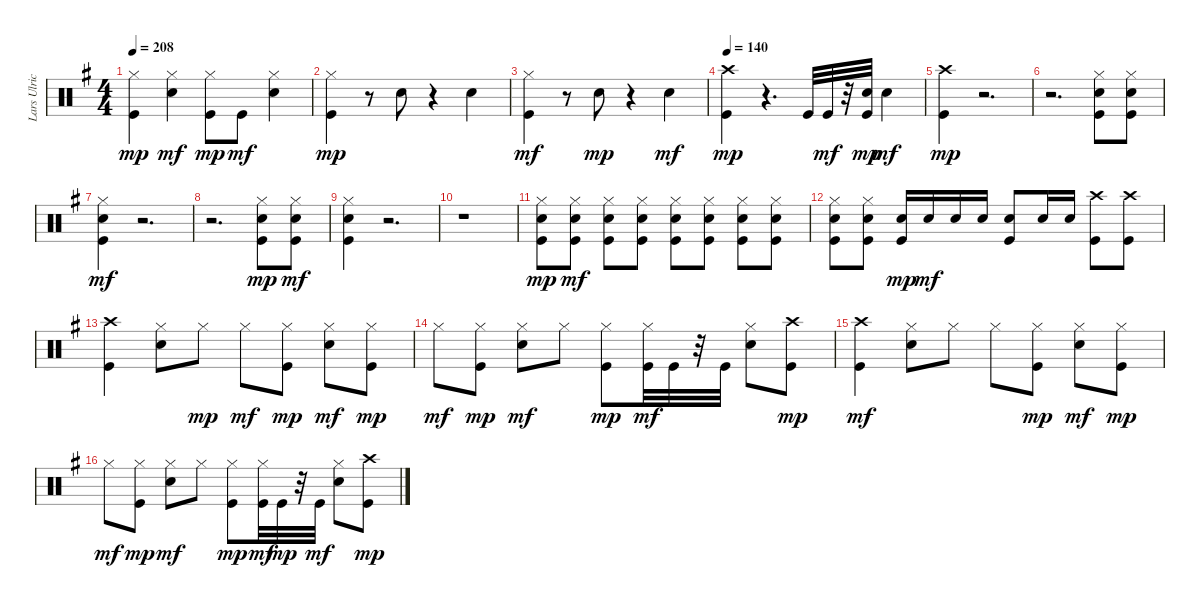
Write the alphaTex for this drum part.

\track ("Lars Ulrich" "Lars Ulric") {instrument percussion}
\staff {score}
\articulation defaults
\ts (4 4)
\tempo 208
\clef neutral
\ks eminor
("Hi-Hat (closed)" "Kick (hit)").4{dy mp} ("Snare (hit) 2" "Hi-Hat (closed)").4{dy mf} ("Hi-Hat (closed)" "Kick (hit)").8{dy mp} "Kick (hit)".8{dy mf} ("Snare (hit) 2" "Hi-Hat (closed)").4 |
("Hi-Hat (closed)" "Kick (hit)").4{dy mp} r.8 "Snare (hit) 2".8 r.4 "Snare (hit) 2".4 |
("Hi-Hat (closed)" "Kick (hit)").4{dy mf} r.8 "Snare (hit) 2".8{dy mp} r.4 "Snare (hit) 2".4{dy mf} |
\tempo 140
("Crash high (hit)" "Kick (hit)").4{dy mp} r.4{d} "Kick (hit)".32 "Kick (hit)".32{dy mf} r.32 ("Kick (hit)" "Snare (hit) 2").32{dy mp} "Snare (hit) 2".4{dy mf} |
("Crash high (hit)" "Kick (hit)").4{dy mp} r.2{d} |
r.2{d} ("Snare (hit) 2" "Hi-Hat (closed)" "Kick (hit)").8 ("Snare (hit) 2" "Hi-Hat (closed)" "Kick (hit)").8 |
("Snare (hit) 2" "Hi-Hat (closed)" "Kick (hit)").4{dy mf} r.2{d} |
r.2{d} ("Snare (hit) 2" "Hi-Hat (closed)" "Kick (hit)").8{dy mp} ("Snare (hit) 2" "Hi-Hat (closed)" "Kick (hit)").8{dy mf} |
("Snare (hit) 2" "Hi-Hat (closed)" "Kick (hit)").4 r.2{d} |
r.1 |
("Snare (hit) 2" "Hi-Hat (closed)" "Kick (hit)").8{dy mp} ("Snare (hit) 2" "Hi-Hat (closed)" "Kick (hit)").8{dy mf} ("Snare (hit) 2" "Hi-Hat (closed)" "Kick (hit)").8 ("Snare (hit) 2" "Hi-Hat (closed)" "Kick (hit)").8 ("Snare (hit) 2" "Hi-Hat (closed)" "Kick (hit)").8 ("Snare (hit) 2" "Hi-Hat (closed)" "Kick (hit)").8 ("Snare (hit) 2" "Hi-Hat (closed)" "Kick (hit)").8 ("Snare (hit) 2" "Hi-Hat (closed)" "Kick (hit)").8 |
("Snare (hit) 2" "Hi-Hat (closed)" "Kick (hit)").8 ("Snare (hit) 2" "Hi-Hat (closed)" "Kick (hit)").8 ("Snare (hit) 2" "Kick (hit)").16{dy mp} "Snare (hit) 2".16{dy mf} "Snare (hit) 2".16 "Snare (hit) 2".16 ("Snare (hit) 2" "Kick (hit)").8 "Snare (hit) 2".16 "Snare (hit) 2".16 ("Crash high (hit)" "Kick (hit)").8 ("Crash high (hit)" "Kick (hit)").8 |
("Crash high (hit)" "Kick (hit)").4 ("Snare (hit) 2" "Hi-Hat (closed)").8 "Hi-Hat (closed)".8{dy mp} "Hi-Hat (closed)".8{dy mf} ("Hi-Hat (closed)" "Kick (hit)").8{dy mp} ("Snare (hit) 2" "Hi-Hat (closed)").8{dy mf} ("Hi-Hat (closed)" "Kick (hit)").8{dy mp} |
"Hi-Hat (closed)".8{dy mf} ("Hi-Hat (closed)" "Kick (hit)").8{dy mp} ("Snare (hit) 2" "Hi-Hat (closed)").8{dy mf} "Hi-Hat (closed)".8 ("Hi-Hat (closed)" "Kick (hit)").8{dy mp} ("Hi-Hat (closed)" "Kick (hit)").32{dy mf} "Kick (hit)".32 r.32 "Kick (hit)".32 ("Snare (hit) 2" "Hi-Hat (closed)").8 ("Crash high (hit)" "Kick (hit)").8{dy mp} |
("Crash high (hit)" "Kick (hit)").4{dy mf} ("Snare (hit) 2" "Hi-Hat (closed)").8 "Hi-Hat (closed)".8 "Hi-Hat (closed)".8 ("Hi-Hat (closed)" "Kick (hit)").8{dy mp} ("Snare (hit) 2" "Hi-Hat (closed)").8{dy mf} ("Hi-Hat (closed)" "Kick (hit)").8{dy mp} |
"Hi-Hat (closed)".8{dy mf} ("Hi-Hat (closed)" "Kick (hit)").8{dy mp} ("Snare (hit) 2" "Hi-Hat (closed)").8{dy mf} "Hi-Hat (closed)".8 ("Hi-Hat (closed)" "Kick (hit)").8{dy mp} ("Hi-Hat (closed)" "Kick (hit)").32{dy mf} "Kick (hit)".32{dy mp} r.32 "Kick (hit)".32{dy mf} ("Snare (hit) 2" "Hi-Hat (closed)").8 ("Crash high (hit)" "Kick (hit)").8{dy mp}
